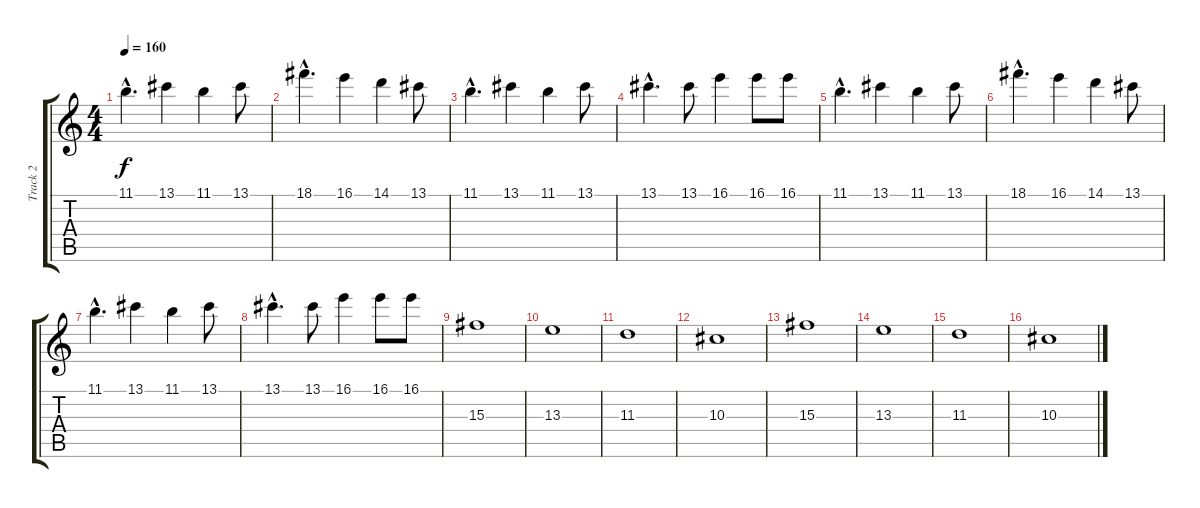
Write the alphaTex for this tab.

\track ("Track 2" "Track 2") {instrument distortionguitar}
\staff {score tabs}
\tuning (C4 G3 Eb3 Bb2 F2 C2) {hide}
\ts (4 4)
\tempo 160
\clef g2
\ks c
11.1{hac}.4{d dy f} 13.1.4 11.1.4 13.1.8 |
18.1{hac}.4{d} 16.1.4 14.1.4 13.1.8 |
11.1{hac}.4{d} 13.1.4 11.1.4 13.1.8 |
13.1{hac}.4{d} 13.1.8 16.1.4 16.1.8 16.1.8 |
11.1{hac}.4{d} 13.1.4 11.1.4 13.1.8 |
18.1{hac}.4{d} 16.1.4 14.1.4 13.1.8 |
11.1{hac}.4{d} 13.1.4 11.1.4 13.1.8 |
13.1{hac}.4{d} 13.1.8 16.1.4 16.1.8 16.1.8 |
15.3.1 |
13.3.1 |
11.3.1 |
10.3.1 |
15.3.1 |
13.3.1 |
11.3.1 |
10.3.1
